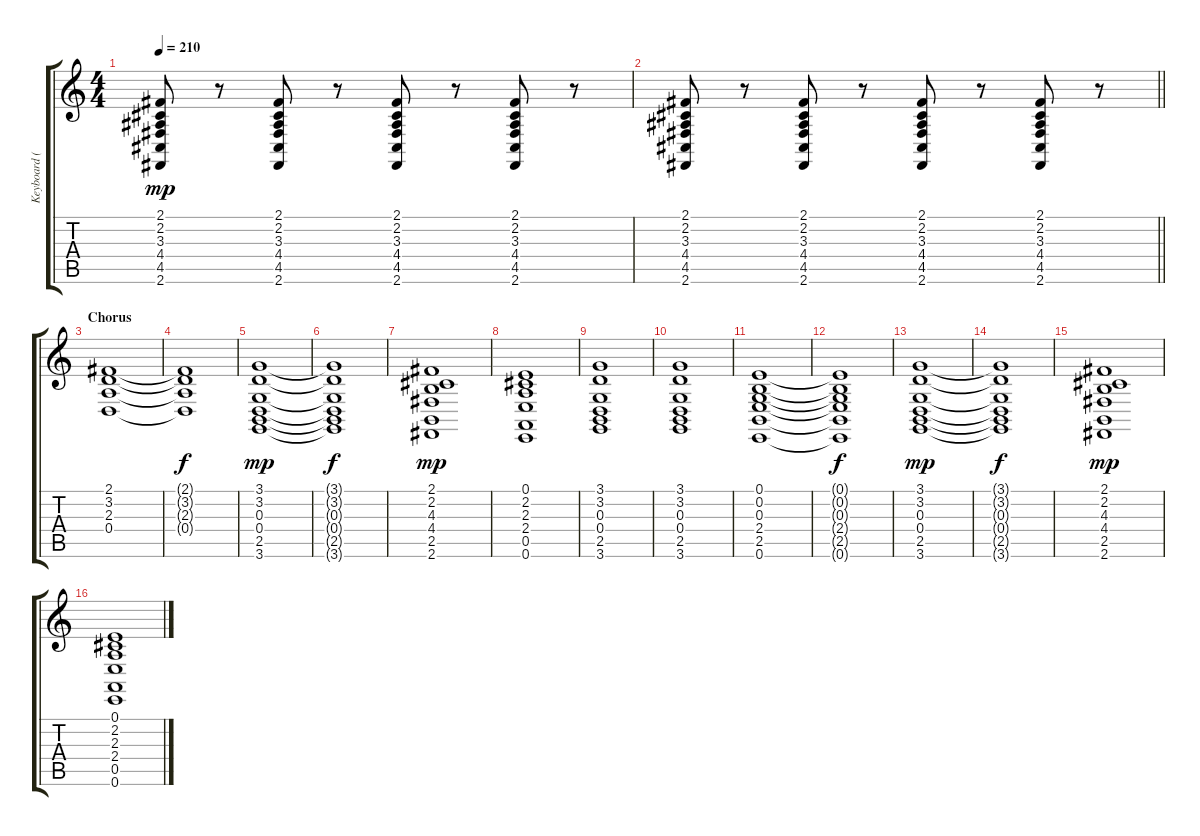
\track ("Keyboard (Overdub)" "Keyboard (") {instrument churchorgan}
\staff {score tabs}
\tuning (E4 B3 G3 D3 A2 E2) {hide}
\ts (4 4)
\tempo 210
\clef g2
\ks c
(2.1 2.2 3.3 4.4 4.5 2.6).8{dy mp} r.8 (2.1 2.2 3.3 4.4 4.5 2.6).8 r.8 (2.1 2.2 3.3 4.4 4.5 2.6).8 r.8 (2.1 2.2 3.3 4.4 4.5 2.6).8 r.8 |
\barLineRight lightlight
(2.1 2.2 3.3 4.4 4.5 2.6).8 r.8 (2.1 2.2 3.3 4.4 4.5 2.6).8 r.8 (2.1 2.2 3.3 4.4 4.5 2.6).8 r.8 (2.1 2.2 3.3 4.4 4.5 2.6).8 r.8 |
\section ("" "Chorus")
(2.1 3.2 2.3 0.4).1 |
(2.1{t} 3.2{t} 2.3{t} 0.4{t}).1{dy f} |
(3.1 3.2 0.3 0.4 2.5 3.6).1{dy mp} |
(3.1{t} 3.2{t} 0.3{t} 0.4{t} 2.5{t} 3.6{t}).1{dy f} |
(2.1 2.2 4.3 4.4 2.5 2.6).1{dy mp} |
(0.1 2.2 2.3 2.4 0.5 0.6).1 |
(3.1 3.2 0.3 0.4 2.5 3.6).1 |
(3.1 3.2 0.3 0.4 2.5 3.6).1 |
(0.1 0.2 0.3 2.4 2.5 0.6).1 |
(0.1{t} 0.2{t} 0.3{t} 2.4{t} 2.5{t} 0.6{t}).1{dy f} |
(3.1 3.2 0.3 0.4 2.5 3.6).1{dy mp} |
(3.1{t} 3.2{t} 0.3{t} 0.4{t} 2.5{t} 3.6{t}).1{dy f} |
(2.1 2.2 4.3 4.4 2.5 2.6).1{dy mp} |
(0.1 2.2 2.3 2.4 0.5 0.6).1
